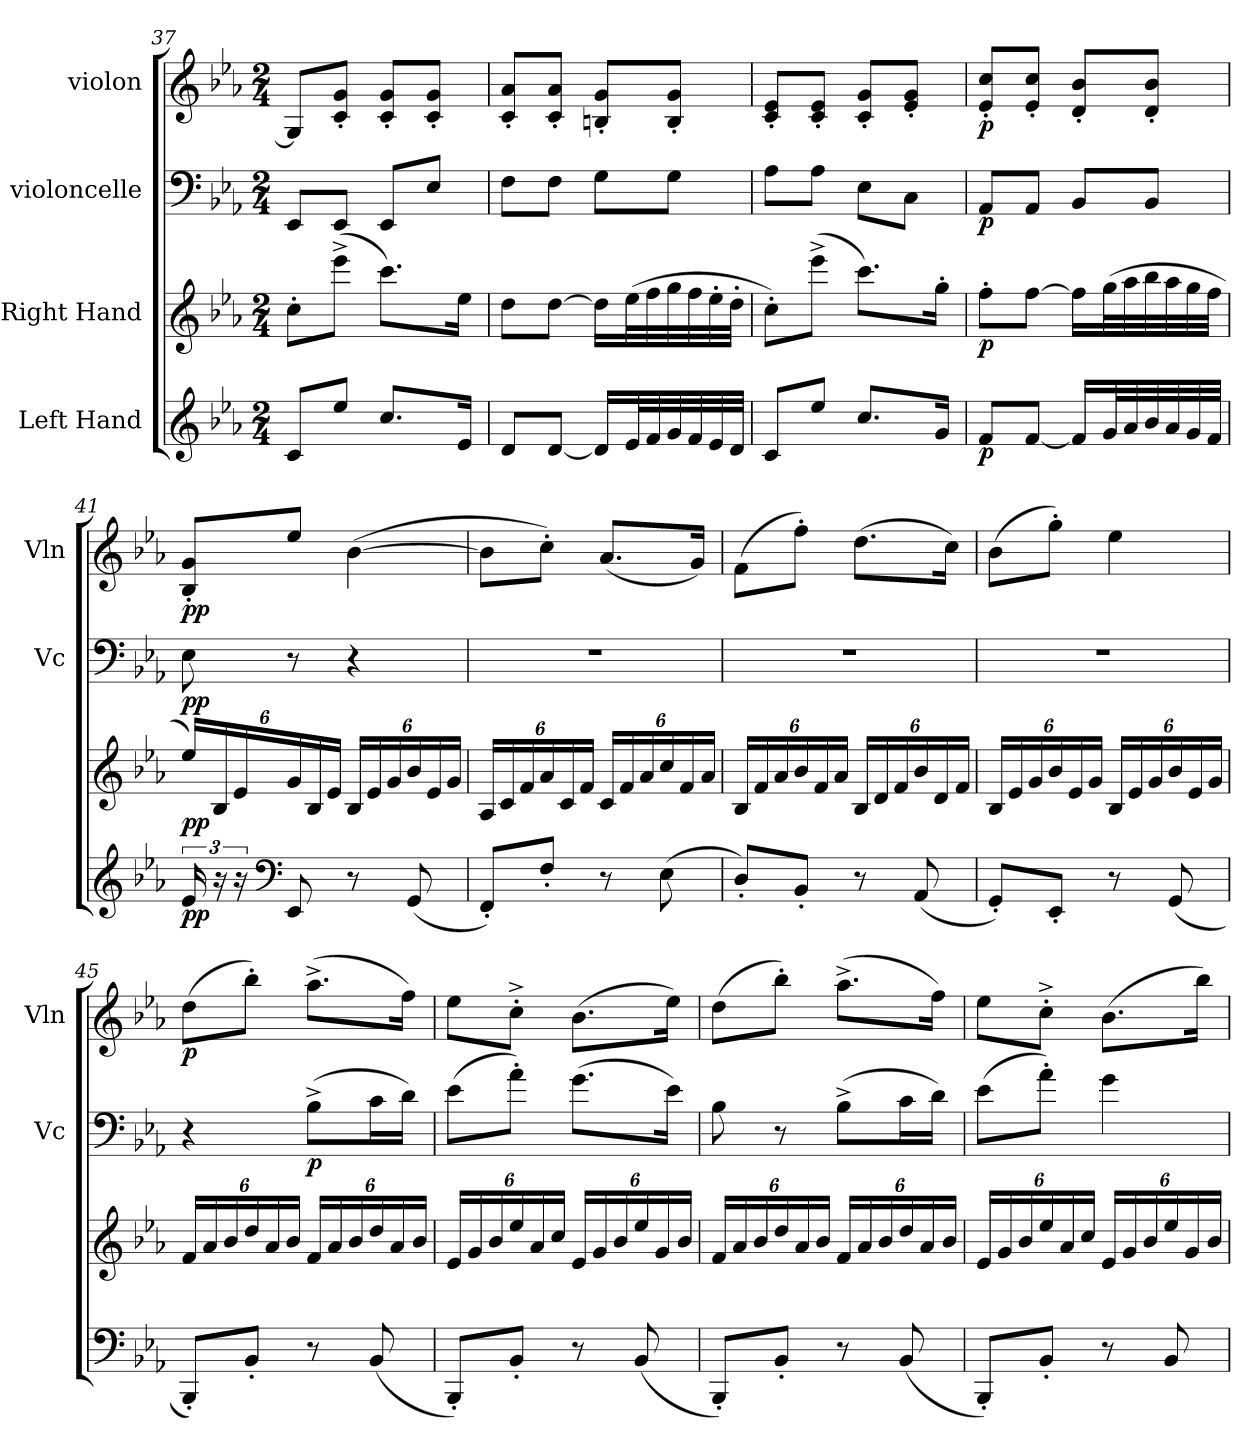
**kern	**dynam	**kern	**dynam	**kern	**dynam	**kern	**dynam
*part4	*part4	*part3	*part3	*part2	*part2	*part1	*part1
*staff4	*staff4	*staff3	*staff3	*staff2	*staff2	*staff1	*staff1
*I"Left Hand	*	*I"Right Hand	*	*I"violoncelle	*	*I"violon	*
*	*	*	*	*I'Vc	*	*I'Vln	*
*clefG2	*	*clefG2	*	*clefF4	*	*clefG2	*
*k[b-e-a-]	*	*k[b-e-a-]	*	*k[b-e-a-]	*	*k[b-e-a-]	*
*M2/4	*	*M2/4	*	*M2/4	*	*M2/4	*
=37	=37	=37	=37	=37	=37	=37	=37
8c/L	.	8cc'\L	.	8EE-/L	.	8G/L]	.
8ee-/J	.	(>8eee-^\J	.	8EE-/J	.	8c/' 8g/'J	.
8.cc/L	.	8.ccc\L)	.	8EE-/L	.	8c/' 8g/'L	.
.	.	.	.	8E-/J	.	8c/' 8g/'J	.
16e-/Jk	.	16ee-\Jk	.	.	.	.	.
!!LO:PB:g=z
=38	=38	=38	=38	=38	=38	=38	=38
8d/L	.	8dd\L	.	8F\L	.	8c/' 8a-/'L	.
[8d/J	.	[8dd\J	.	8F\J	.	8c/' 8a-/'J	.
16d/LL]	.	16dd\LL]	.	8G\L	.	8Bn/' 8g/'L	.
32e-/L	.	(>32ee-\L	.	.	.	.	.
32f/	.	32ff\	.	.	.	.	.
32g/	.	32gg\	.	8G\J	.	8B/' 8g/'J	.
32f/	.	32ff\	.	.	.	.	.
32e-/	.	32ee-'\	.	.	.	.	.
32d/JJJ	.	32dd'\JJJ	.	.	.	.	.
=39	=39	=39	=39	=39	=39	=39	=39
8c/L	.	8cc'\L)	.	8A-\L	.	8c/' 8e-/'L	.
8ee-/J	.	(>8eee-^\J	.	8A-\J	.	8c/' 8e-/'J	.
8.cc/L	.	8.ccc\L)	.	8E-\L	.	8c/' 8g/'L	.
.	.	.	.	8C\J	.	8e-/' 8g/'J	.
16g/Jk	.	16gg'\Jk	.	.	.	.	.
=40	=40	=40	=40	=40	=40	=40	=40
!	!LO:DY:b	!	!LO:DY:b	!	!LO:DY:b	!	!LO:DY:b
8f/L	p	8ff'\L	p	8AA-/L	p	8e-/' 8cc/'L	p
[8f/J	.	[8ff\J	.	8AA-/J	.	8e-/' 8cc/'J	.
16f/LL]	.	16ff\LL]	.	8BB-/L	.	8d/' 8b-/'L	.
32g/L	.	(>32gg\L	.	.	.	.	.
32a-/	.	32aa-\	.	.	.	.	.
32b-/	.	32bb-\	.	8BB-/J	.	8d/' 8b-/'J	.
32a-/	.	32aa-\	.	.	.	.	.
32g/	.	32gg\	.	.	.	.	.
32f/JJJ	.	32ff\JJJ	.	.	.	.	.
=41	=41	=41	=41	=41	=41	=41	=41
*	*	*Xbrackettup	*	*	*	*	*
!	!LO:DY:b	!	!LO:DY:b	!	!LO:DY:b	!	!LO:DY:b
24e-/	pp	24ee-/LL)	pp	8E-\	pp	8B-/' 8g/'L	pp
24r	.	24B-/	.	.	.	.	.
24r	.	24e-/	.	.	.	.	.
*clefF4	*	*	*	*	*	*	*
8EE-/	.	24g/	.	8r	.	8ee-/J	.
.	.	24B-/	.	.	.	.	.
.	.	24e-/JJ	.	.	.	.	.
8r	.	24B-/LL	.	4r	.	(>[4b-\	.
.	.	24e-/	.	.	.	.	.
.	.	24g/	.	.	.	.	.
(<8GG/	.	24b-/	.	.	.	.	.
.	.	24e-/	.	.	.	.	.
.	.	24g/JJ	.	.	.	.	.
!!LO:PB:g=z
=42	=42	=42	=42	=42	=42	=42	=42
8FF'/L)	.	24A-/LL	.	2r	.	8b-\L]	.
.	.	24c/	.	.	.	.	.
.	.	24f/	.	.	.	.	.
8F'/J	.	24a-/	.	.	.	8cc'\J)	.
.	.	24c/	.	.	.	.	.
.	.	24f/JJ	.	.	.	.	.
8r	.	24c/LL	.	.	.	(<8.a-/L	.
.	.	24f/	.	.	.	.	.
.	.	24a-/	.	.	.	.	.
(>8E-\	.	24cc/	.	.	.	.	.
.	.	24f/	.	.	.	.	.
.	.	.	.	.	.	16g/Jk)	.
.	.	24a-/JJ	.	.	.	.	.
=43	=43	=43	=43	=43	=43	=43	=43
8D'/L)	.	24B-/LL	.	2r	.	(>8f\L	.
.	.	24f/	.	.	.	.	.
.	.	24a-/	.	.	.	.	.
8BB-'/J	.	24b-/	.	.	.	8ff'\J)	.
.	.	24f/	.	.	.	.	.
.	.	24a-/JJ	.	.	.	.	.
8r	.	24B-/LL	.	.	.	(>8.dd\L	.
.	.	24d/	.	.	.	.	.
.	.	24f/	.	.	.	.	.
(<8AA-/	.	24b-/	.	.	.	.	.
.	.	24d/	.	.	.	.	.
.	.	.	.	.	.	16cc\Jk)	.
.	.	24f/JJ	.	.	.	.	.
=44	=44	=44	=44	=44	=44	=44	=44
8GG'/L)	.	24B-/LL	.	2r	.	(>8b-\L	.
.	.	24e-/	.	.	.	.	.
.	.	24g/	.	.	.	.	.
8EE-'/J	.	24b-/	.	.	.	8gg'\J)	.
.	.	24e-/	.	.	.	.	.
.	.	24g/JJ	.	.	.	.	.
8r	.	24B-/LL	.	.	.	4ee-\	.
.	.	24e-/	.	.	.	.	.
.	.	24g/	.	.	.	.	.
(<8GG/	.	24b-/	.	.	.	.	.
.	.	24e-/	.	.	.	.	.
.	.	24g/JJ	.	.	.	.	.
!!LO:LB:g=z
=45	=45	=45	=45	=45	=45	=45	=45
!	!	!	!	!	!	!	!LO:DY:b
8BBB-'/L)	.	24f/LL	.	4r	.	(>8dd\L	p
.	.	24a-/	.	.	.	.	.
.	.	24b-/	.	.	.	.	.
8BB-'/J	.	24dd/	.	.	.	8bb-'\J)	.
.	.	24a-/	.	.	.	.	.
.	.	24b-/JJ	.	.	.	.	.
!	!	!	!	!	!LO:DY:b	!	!
8r	.	24f/LL	.	(>8B-^\L	p	(>8.aa-^\L	.
.	.	24a-/	.	.	.	.	.
.	.	24b-/	.	.	.	.	.
(<8BB-/	.	24dd/	.	16c\L	.	.	.
.	.	24a-/	.	.	.	.	.
.	.	.	.	16d\JJ)	.	16ff\Jk)	.
.	.	24b-/JJ	.	.	.	.	.
=46	=46	=46	=46	=46	=46	=46	=46
8BBB-'/L)	.	24e-/LL	.	(>8e-\L	.	8ee-\L	.
.	.	24g/	.	.	.	.	.
.	.	24b-/	.	.	.	.	.
8BB-'/J	.	24ee-/	.	8a-'\J)	.	8cc'^\J	.
.	.	24a-/	.	.	.	.	.
.	.	24cc/JJ	.	.	.	.	.
8r	.	24e-/LL	.	(>8.g\L	.	(>8.b-\L	.
.	.	24g/	.	.	.	.	.
.	.	24b-/	.	.	.	.	.
(<8BB-/	.	24ee-/	.	.	.	.	.
.	.	24g/	.	.	.	.	.
.	.	.	.	16e-\Jk)	.	16ee-\Jk)	.
.	.	24b-/JJ	.	.	.	.	.
=47	=47	=47	=47	=47	=47	=47	=47
8BBB-'/L)	.	24f/LL	.	8B-\	.	(>8dd\L	.
.	.	24a-/	.	.	.	.	.
.	.	24b-/	.	.	.	.	.
8BB-'/J	.	24dd/	.	8r	.	8bb-'\J)	.
.	.	24a-/	.	.	.	.	.
.	.	24b-/JJ	.	.	.	.	.
8r	.	24f/LL	.	(>8B-^\L	.	(>8.aa-^\L	.
.	.	24a-/	.	.	.	.	.
.	.	24b-/	.	.	.	.	.
(<8BB-/	.	24dd/	.	16c\L	.	.	.
.	.	24a-/	.	.	.	.	.
.	.	.	.	16d\JJ)	.	16ff\Jk)	.
.	.	24b-/JJ	.	.	.	.	.
!!LO:LB:g=z
=48	=48	=48	=48	=48	=48	=48	=48
8BBB-'/L)	.	24e-/LL	.	(>8e-\L	.	8ee-\L	.
.	.	24g/	.	.	.	.	.
.	.	24b-/	.	.	.	.	.
8BB-'/J	.	24ee-/	.	8a-'\J)	.	8cc'^\J	.
.	.	24a-/	.	.	.	.	.
.	.	24cc/JJ	.	.	.	.	.
8r	.	24e-/LL	.	4g\	.	(>8.b-\L	.
.	.	24g/	.	.	.	.	.
.	.	24b-/	.	.	.	.	.
8BB-/	.	24ee-/	.	.	.	.	.
.	.	24g/	.	.	.	.	.
.	.	.	.	.	.	16bb-\Jk)	.
.	.	24b-/JJ	.	.	.	.	.
=	=	=	=	=	=	=	=
*-	*-	*-	*-	*-	*-	*-	*-
